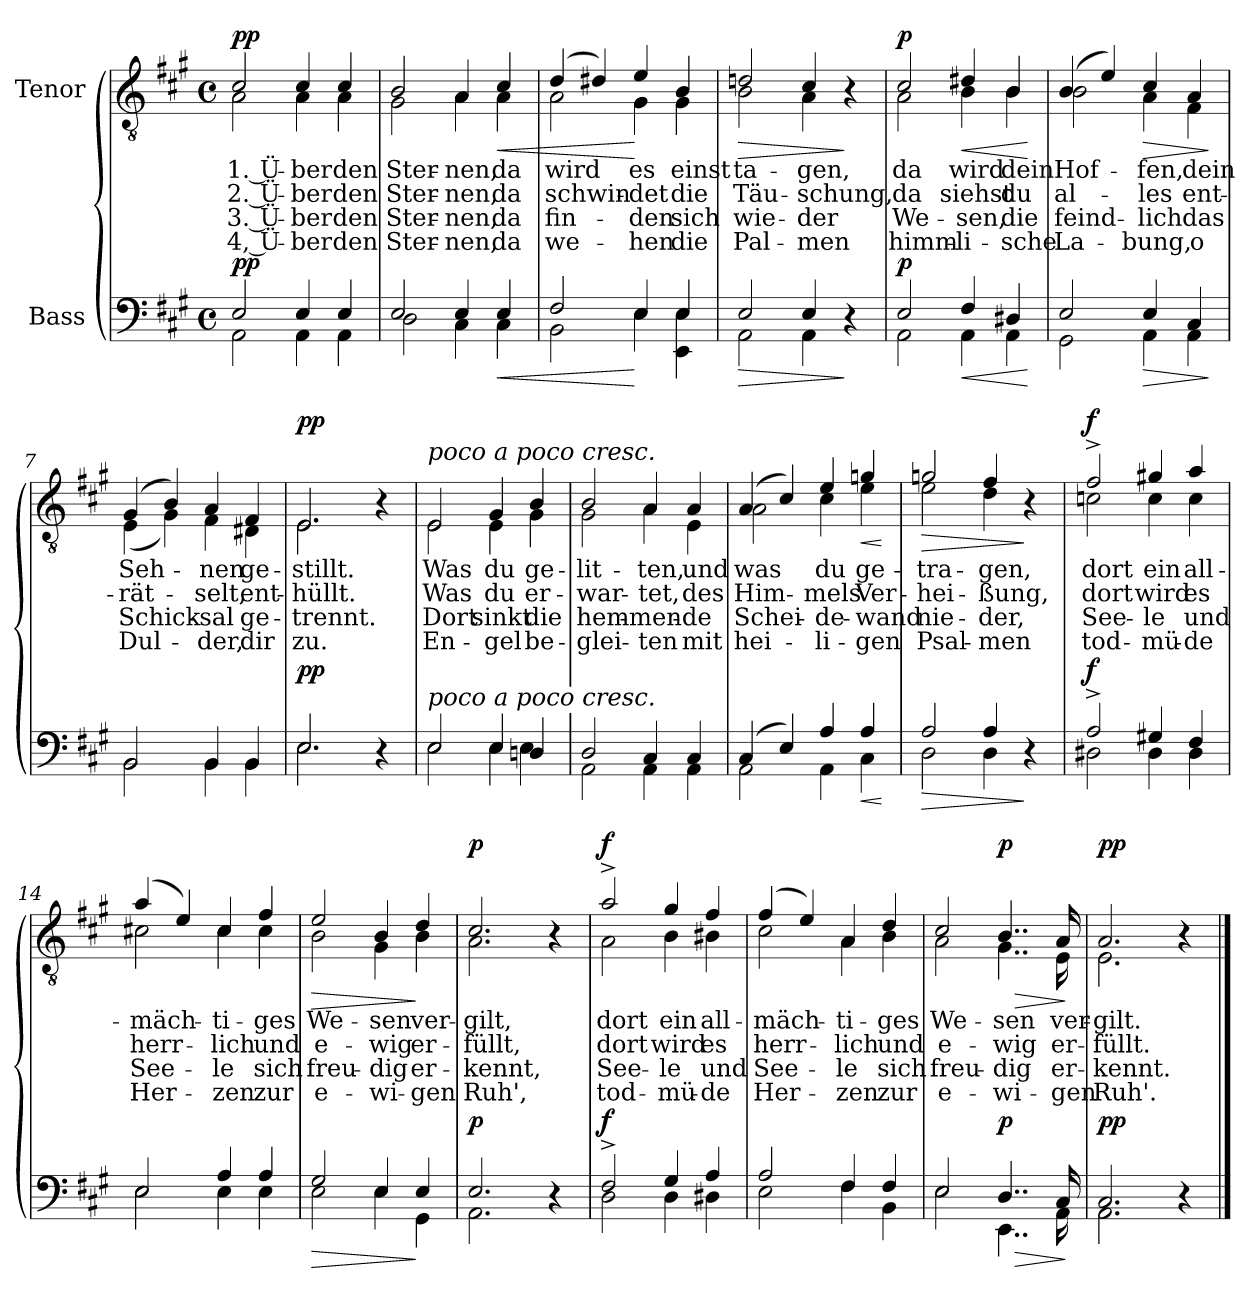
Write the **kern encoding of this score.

**kern	**dynam	**kern	**text	**text	**text	**text	**dynam
*part2	*part2	*part1	*part1	*part1	*part1	*part1	*part1
*staff2	*staff2	*staff1	*staff1	*staff1	*staff1	*staff1	*staff1
*I"Bass	*	*I"Tenor	*	*	*	*	*
*clefF4	*	*clefGv2	*	*	*	*	*
*k[f#c#g#]	*	*k[f#c#g#]	*	*	*	*	*
*M4/4	*	*M4/4	*	*	*	*	*
*met(c)	*	*met(c)	*	*	*	*	*
=1	=1	=1	=1	=1	=1	=1	=1
*^	*	*	*	*	*	*	*
!	!	!	!LO:TX:a:B:t=Langsam	!	!	!	!	!
!	!	!LO:DY:a	!	!LO:LY:b	!LO:LY:b	!LO:LY:b	!LO:LY:b	!LO:DY:a
*	*	*	*^	*	*	*	*	*
2E/	2AA\	pp	2c#/	2A\	1. Ü-	2. Ü-	3. Ü-	4, Ü-	pp
!	!	!	!	!	!LO:LY:b	!LO:LY:b	!LO:LY:b	!LO:LY:b	!
4E/	4AA\	.	4c#/	4A\	-ber	-ber	-ber	-ber	.
!	!	!	!	!	!LO:LY:b	!LO:LY:b	!LO:LY:b	!LO:LY:b	!
4E/	4AA\	.	4c#/	4A\	den	den	den	den	.
=2	=2	=2	=2	=2	=2	=2	=2	=2	=2
!	!	!	!	!	!LO:LY:b	!LO:LY:b	!LO:LY:b	!LO:LY:b	!
2E/	2D\	.	2B/	2G#\	Ster-	Ster-	Ster-	Ster-	.
!	!	!	!	!	!LO:LY:b	!LO:LY:b	!LO:LY:b	!LO:LY:b	!
4E/	4C#\	.	4A/	4A\	-nen,	-nen,	-nen,	-nen,	.
!	!	!LO:HP:b	!	!	!LO:LY:b	!LO:LY:b	!LO:LY:b	!LO:LY:b	!LO:HP:b
4E/	4C#\	<	4c#/	4A\	da	da	da	da	<
=3	=3	=3	=3	=3	=3	=3	=3	=3	=3
!	!	!	!	!	!LO:LY:b	!LO:LY:b	!LO:LY:b	!LO:LY:b	!
2F#/	2BB\	.	(4d/	2A\	wird	schwin-	fin-	we-	.
.	.	.	4d#X/)	.	.	.	.	.	.
!	!	!	!	!	!LO:LY:b	!LO:LY:b	!LO:LY:b	!LO:LY:b	!
4E/	4E\	[	4e/	4G#\	es	-det	-den	-hen	[
!	!	!	!	!	!LO:LY:b	!LO:LY:b	!LO:LY:b	!LO:LY:b	!
4E/	4EE\ 4E\	.	4B/	4G#\	einst	die	sich	die	.
=4	=4	=4	=4	=4	=4	=4	=4	=4	=4
!	!	!LO:HP:b	!	!	!LO:LY:b	!LO:LY:b	!LO:LY:b	!LO:LY:b	!LO:HP:b
2E/	2AA\	>	2dn/	2B\	ta-	Täu-	wie-	Pal-	>
!	!	!	!	!	!LO:LY:b	!LO:LY:b	!LO:LY:b	!LO:LY:b	!
4E/	4AA\	.	4c#/	4A\	-gen,	-schung,	-der	-men	.
4r	4ryy	]	4r	4ryy	.	.	.	.	]
!!LO:LB:g=z	!!
=5	=5	=5	=5	=5	=5	=5	=5	=5	=5
!	!	!LO:DY:a	!	!	!LO:LY:b	!LO:LY:b	!LO:LY:b	!LO:LY:b	!LO:DY:a
2E/	2AA\	p	2c#/	2A\	da	da	We-	himm-	p
!	!	!LO:HP:b	!	!	!LO:LY:b	!LO:LY:b	!LO:LY:b	!LO:LY:b	!LO:HP:b
4F#/	4AA\	<	4d#X/	4B\	wird	siehst	-sen,	-li-	<
!	!	!	!	!	!LO:LY:b	!LO:LY:b	!LO:LY:b	!LO:LY:b	!
4D#X/	4AA\	.	4B/	4B\	dein	du	die	-sche	.
*v	*v	*	*	*	*	*	*	*	*
*	*	*v	*v	*	*	*	*	*
.	[	.	.	.	.	.	[
=6	=6	=6	=6	=6	=6	=6	=6
*^	*	*	*	*	*	*	*
!	!	!	!	!LO:LY:b	!LO:LY:b	!LO:LY:b	!LO:LY:b	!
*	*	*	*^	*	*	*	*	*
2E/	2GG#\	.	(4B/	2B\	Hof-	al-	feind-	La-	.
.	.	.	4e/)	.	.	.	.	.	.
!	!	!LO:HP:b	!	!	!LO:LY:b	!LO:LY:b	!LO:LY:b	!LO:LY:b	!LO:HP:b
4E/	4AA\	>	4c#/	4A\	-fen,	-les	-lich	-bung,	>
!	!	!	!	!	!LO:LY:b	!LO:LY:b	!LO:LY:b	!LO:LY:b	!
4C#/	4AA\	.	4A/	4F#\	dein	ent-	das	o	.
*v	*v	*	*	*	*	*	*	*	*
*	*	*v	*v	*	*	*	*	*
.	]	.	.	.	.	.	]
=7	=7	=7	=7	=7	=7	=7	=7
*^	*	*	*	*	*	*	*
!	!	!	!	!LO:LY:b	!LO:LY:b	!LO:LY:b	!LO:LY:b	!
*	*	*	*^	*	*	*	*	*
2BB/	2BB\	.	(4G#/	(4E\	Seh-	-rät-	Schick-	Dul-	.
.	.	.	4B/)	4G#\)	.	.	.	.	.
!	!	!	!	!	!LO:LY:b	!LO:LY:b	!LO:LY:b	!LO:LY:b	!
4BB/	4BB\	.	4A/	4F#\	-nen	-selt,	-sal	-der,	.
!	!	!	!	!	!LO:LY:b	!LO:LY:b	!LO:LY:b	!LO:LY:b	!
4BB/	4BB\	.	4F#/	4D#X\	ge-	ent-	ge-	dir	.
=8	=8	=8	=8	=8	=8	=8	=8	=8	=8
!	!	!LO:DY:a	!	!	!LO:LY:b	!LO:LY:b	!LO:LY:b	!LO:LY:b	!LO:DY:a
2.E/	2.E\	pp	2.E/	2.E\	-stillt.	-hüllt.	-trennt.	zu.	pp
4r	4ryy	.	4r	4ryy	.	.	.	.	.
=9	=9	=9	=9	=9	=9	=9	=9	=9	=9
!	!	!	!LO:TX:a:i:t=poco a poco cresc.	!	!	!	!	!	!
!LO:TX:a:i:t=poco a poco cresc.	!	!	!	!	!	!	!	!	!
!	!	!	!	!	!LO:LY:b	!LO:LY:b	!LO:LY:b	!LO:LY:b	!
2E/	2E\	.	2E/	2E\	Was	Was	Dort	En-	.
!	!	!	!	!	!LO:LY:b	!LO:LY:b	!LO:LY:b	!LO:LY:b	!
4E/	4E\	.	4G#/	4E\	du	du	sinkt	-gel	.
!	!	!	!	!	!LO:LY:b	!LO:LY:b	!LO:LY:b	!LO:LY:b	!
4Dn/	4E\	.	4B/	4G#\	ge-	er-	die	be-	.
!!LO:LB:g=z	!!
=10	=10	=10	=10	=10	=10	=10	=10	=10	=10
!	!	!	!	!	!LO:LY:b	!LO:LY:b	!LO:LY:b	!LO:LY:b	!
2D/	2AA\	.	2B/	2G#\	-lit-	-war-	hem-	-glei-	.
!	!	!	!	!	!LO:LY:b	!LO:LY:b	!LO:LY:b	!LO:LY:b	!
4C#/	4AA\	.	4A/	4A\	-ten,	-tet,	-men-	-ten	.
!	!	!	!	!	!LO:LY:b	!LO:LY:b	!LO:LY:b	!LO:LY:b	!
4C#/	4AA\	.	4A/	4E\	und	des	-de	mit	.
=11	=11	=11	=11	=11	=11	=11	=11	=11	=11
!	!	!	!	!	!LO:LY:b	!LO:LY:b	!LO:LY:b	!LO:LY:b	!
(4C#/	2AA\	.	(4A/	2A\	was	Him-	Schei-	hei-	.
4E/)	.	.	4c#/)	.	.	.	.	.	.
!	!	!	!	!	!LO:LY:b	!LO:LY:b	!LO:LY:b	!LO:LY:b	!
4A/	4AA\	.	4e/	4c#\	du	-mels	-de-	-li-	.
!	!	!LO:HP:b	!	!	!LO:LY:b	!LO:LY:b	!LO:LY:b	!LO:LY:b	!LO:HP:b
4A/	4C#\	<	4gn/	4e\	ge-	Ver-	-wand	-gen	<
*v	*v	*	*	*	*	*	*	*	*
*	*	*v	*v	*	*	*	*	*
.	[	.	.	.	.	.	[
=12	=12	=12	=12	=12	=12	=12	=12
!	!LO:HP:b	!	!LO:LY:b	!LO:LY:b	!LO:LY:b	!LO:LY:b	!LO:HP:b
*^	*	*^	*	*	*	*	*
2A/	2D\	>	2gn/	2e\	-tra-	-hei-	nie-	Psal-	>
!	!	!	!	!	!LO:LY:b	!LO:LY:b	!LO:LY:b	!LO:LY:b	!
4A/	4D\	.	4f#/	4d\	-gen,	-ßung,	-der,	-men	.
4r	4ryy	]	4r	4ryy	.	.	.	.	]
=13	=13	=13	=13	=13	=13	=13	=13	=13	=13
!	!	!LO:DY:a	!	!	!LO:LY:b	!LO:LY:b	!LO:LY:b	!LO:LY:b	!LO:DY:a
2A^/	2D#X\	f	2f#^/	2cn\	dort	dort	See-	tod-	f
!	!	!	!	!	!LO:LY:b	!LO:LY:b	!LO:LY:b	!LO:LY:b	!
4G#X/	4D#\	.	4g#X/	4c\	ein	wird	-le	-mü-	.
!	!	!	!	!	!LO:LY:b	!LO:LY:b	!LO:LY:b	!LO:LY:b	!
4F#/	4D#\	.	4a/	4c\	all-	es	und	-de	.
=14	=14	=14	=14	=14	=14	=14	=14	=14	=14
!	!	!	!	!	!LO:LY:b	!LO:LY:b	!LO:LY:b	!LO:LY:b	!
2E/	2E\	.	(4a/	2c#X\	-mäch-	herr-	See-	Her-	.
.	.	.	4e/)	.	.	.	.	.	.
!	!	!	!	!	!LO:LY:b	!LO:LY:b	!LO:LY:b	!LO:LY:b	!
4A/	4E\	.	4c#/	4c#\	-ti-	-lich	-le	-zen	.
!	!	!	!	!	!LO:LY:b	!LO:LY:b	!LO:LY:b	!LO:LY:b	!
4A/	4E\	.	4f#/	4c#\	-ges	und	sich	zur	.
!!LO:LB:g=z	!!
=15	=15	=15	=15	=15	=15	=15	=15	=15	=15
!	!	!LO:HP:b	!	!	!LO:LY:b	!LO:LY:b	!LO:LY:b	!LO:LY:b	!LO:HP:b
2G#/	2E\	>	2e/	2B\	We-	e-	freu-	e-	>
!	!	!	!	!	!LO:LY:b	!LO:LY:b	!LO:LY:b	!LO:LY:b	!
4E/	4E\	.	4B/	4G#\	-sen	-wig	-dig	-wi-	.
!	!	!	!	!	!LO:LY:b	!LO:LY:b	!LO:LY:b	!LO:LY:b	!
4E/	4GG#\	]	4d/	4B\	ver-	er-	er-	-gen	]
=16	=16	=16	=16	=16	=16	=16	=16	=16	=16
!	!	!LO:DY:a	!	!	!LO:LY:b	!LO:LY:b	!LO:LY:b	!LO:LY:b	!LO:DY:a
2.E/	2.AA\	p	2.c#/	2.A\	-gilt,	-füllt,	-kennt,	Ruh',	p
4r	4ryy	.	4r	4ryy	.	.	.	.	.
=17	=17	=17	=17	=17	=17	=17	=17	=17	=17
!	!	!LO:DY:a	!	!	!LO:LY:b	!LO:LY:b	!LO:LY:b	!LO:LY:b	!LO:DY:a
2F#^/	2D\	f	2a^/	2A\	dort	dort	See-	tod-	f
!	!	!	!	!	!LO:LY:b	!LO:LY:b	!LO:LY:b	!LO:LY:b	!
4G#/	4D\	.	4g#/	4B\	ein	wird	-le	-mü-	.
!	!	!	!	!	!LO:LY:b	!LO:LY:b	!LO:LY:b	!LO:LY:b	!
4A/	4D#X\	.	4f#/	4B#X\	all-	es	und	-de	.
=18	=18	=18	=18	=18	=18	=18	=18	=18	=18
!	!	!	!	!	!LO:LY:b	!LO:LY:b	!LO:LY:b	!LO:LY:b	!
2A/	2E\	.	(4f#/	2c#\	-mäch-	herr-	See-	Her-	.
.	.	.	4e/)	.	.	.	.	.	.
!	!	!	!	!	!LO:LY:b	!LO:LY:b	!LO:LY:b	!LO:LY:b	!
4F#/	4F#\	.	4A/	4A\	-ti-	-lich	-le	-zen	.
!	!	!	!	!	!LO:LY:b	!LO:LY:b	!LO:LY:b	!LO:LY:b	!
4F#/	4BB\	.	4d/	4B\	-ges	und	sich	zur	.
=19	=19	=19	=19	=19	=19	=19	=19	=19	=19
!	!	!	!	!	!LO:LY:b	!LO:LY:b	!LO:LY:b	!LO:LY:b	!
2E/	2E\	.	2c#/	2A\	We-	e-	freu-	e-	.
!	!	!LO:HP:b	!	!	!LO:LY:b	!LO:LY:b	!LO:LY:b	!LO:LY:b	!LO:HP:b
!	!	!LO:DY:n=1:a	!	!	!	!	!	!	!LO:DY:n=1:a
4..D/	4..EE\	> p	4..B/	4..G#\	-sen	-wig	-dig	-wi-	> p
!	!	!	!	!	!LO:LY:b	!LO:LY:b	!LO:LY:b	!LO:LY:b	!
16C#/	16AA\	.	16A/	16E\	ver-	er-	er-	-gen	.
*v	*v	*	*	*	*	*	*	*	*
*	*	*v	*v	*	*	*	*	*
.	]	.	.	.	.	.	]
=20	=20	=20	=20	=20	=20	=20	=20
*^	*	*	*	*	*	*	*
!	!	!LO:DY:a	!	!LO:LY:b	!LO:LY:b	!LO:LY:b	!LO:LY:b	!LO:DY:a
*	*	*	*^	*	*	*	*	*
2.C#/	2.AA\	pp	2.A/	2.E\	-gilt.	-füllt.	-kennt.	Ruh'.	pp
4r	4ryy	.	4r	4ryy	.	.	.	.	.
*v	*v	*	*	*	*	*	*	*	*
*	*	*v	*v	*	*	*	*	*
==	==	==	==	==	==	==	==
*-	*-	*-	*-	*-	*-	*-	*-
